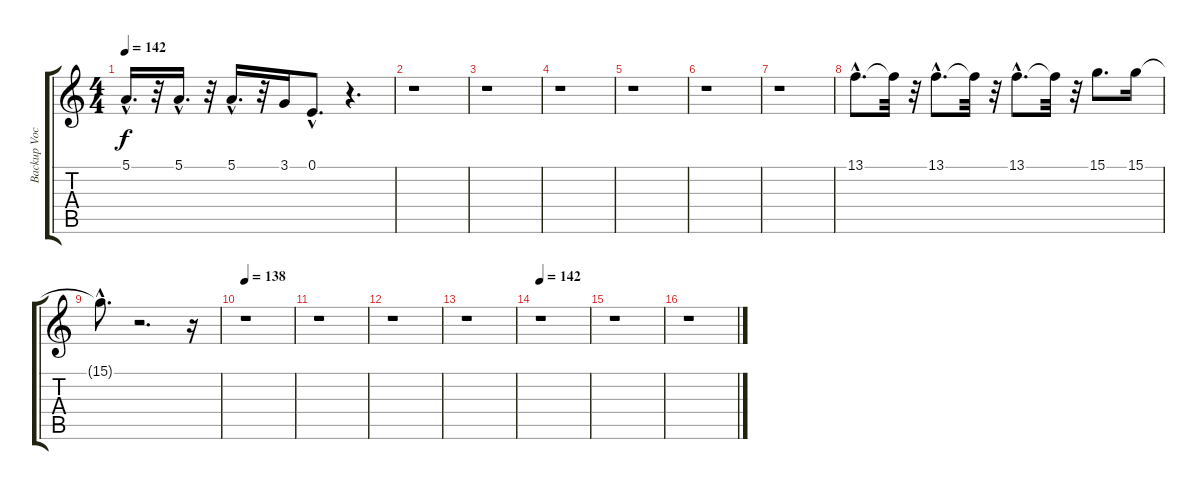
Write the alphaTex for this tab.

\track ("Backup Vocals" "Backup Voc") {instrument sopranosax}
\staff {score tabs}
\tuning (E4 B3 G3 D3 A2 E2) {hide}
\ts (4 4)
\tempo 142
\clef g2
\ks c
5.1{hac}.16{d dy f} r.32 5.1{hac}.16{d} r.32 5.1{hac}.16{d} r.32 3.1.16 0.1{hac}.8{d} r.4{d} |
r.1 |
r.1 |
r.1 |
r.1 |
r.1 |
r.1 |
13.1{hac}.8{d} 13.1{t}.32 r.32 13.1{hac}.8{d} 13.1{t}.32 r.32 13.1{hac}.8{d} 13.1{t}.32 r.32 15.1.8{d} 15.1.16 |
15.1{hac t}.8{d} r.2{d} r.16 |
\tempo 138
r.1 |
r.1 |
r.1 |
r.1 |
\tempo 142
r.1 |
r.1 |
r.1
